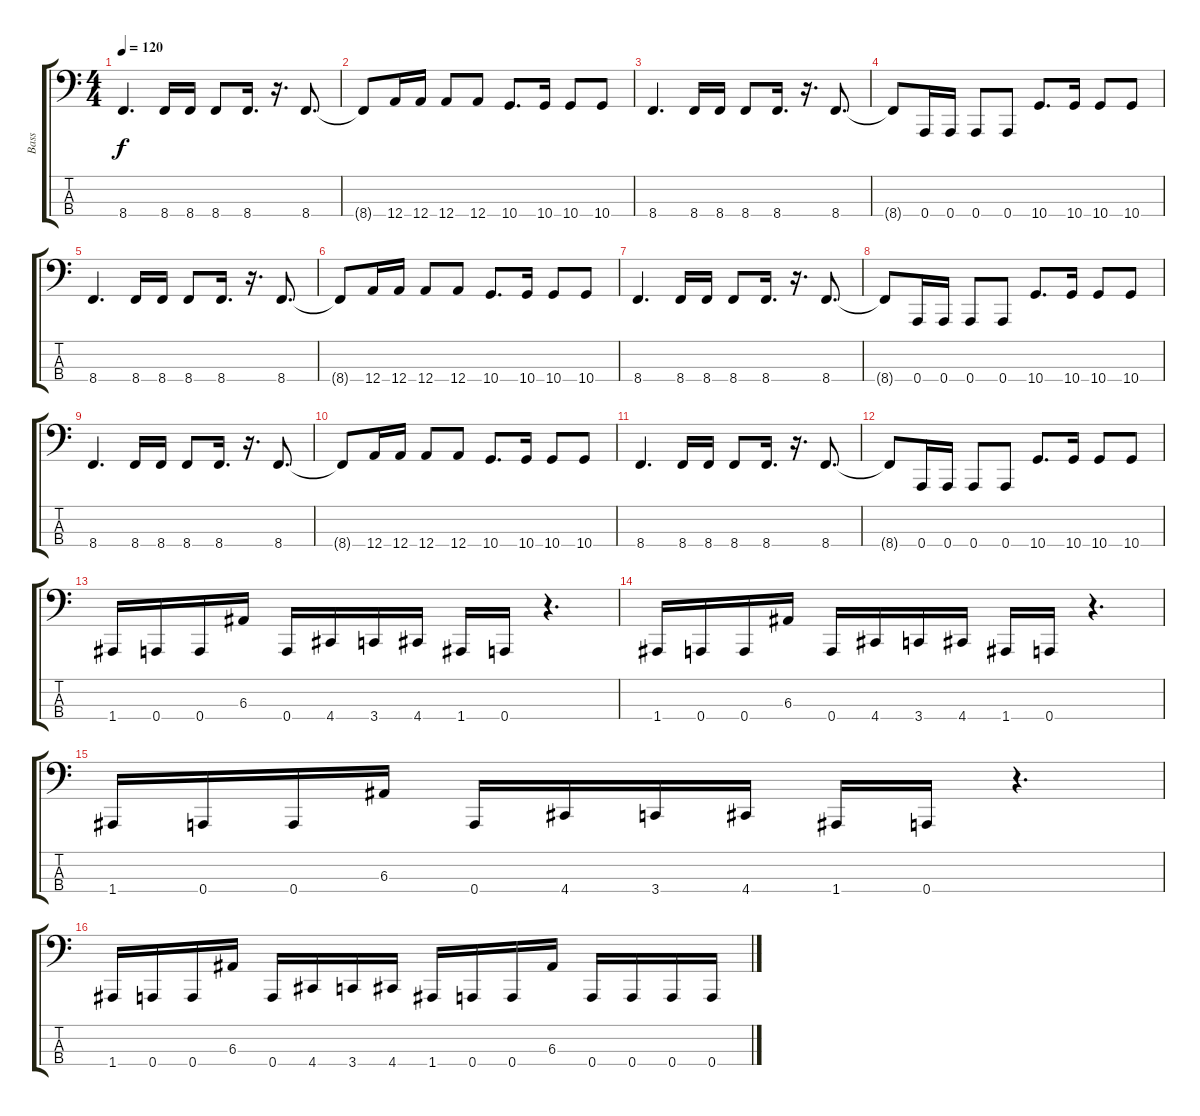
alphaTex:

\track ("Bass" "Bass") {instrument electricbasspick}
\staff {score tabs}
\tuning (D2 A1 E1 A0) {hide}
\ts (4 4)
\tempo 120
\clef f4
\ks c
8.4.4{d dy f} 8.4.16 8.4.16 8.4.8 8.4.16{d} r.16{d} 8.4.8{d} |
8.4{t}.8 12.4.16 12.4.16 12.4.8 12.4.8 10.4.8{d} 10.4.16 10.4.8 10.4.8 |
8.4.4{d} 8.4.16 8.4.16 8.4.8 8.4.16{d} r.16{d} 8.4.8{d} |
8.4{t}.8 0.4.16 0.4.16 0.4.8 0.4.8 10.4.8{d} 10.4.16 10.4.8 10.4.8 |
8.4.4{d} 8.4.16 8.4.16 8.4.8 8.4.16{d} r.16{d} 8.4.8{d} |
8.4{t}.8 12.4.16 12.4.16 12.4.8 12.4.8 10.4.8{d} 10.4.16 10.4.8 10.4.8 |
8.4.4{d} 8.4.16 8.4.16 8.4.8 8.4.16{d} r.16{d} 8.4.8{d} |
8.4{t}.8 0.4.16 0.4.16 0.4.8 0.4.8 10.4.8{d} 10.4.16 10.4.8 10.4.8 |
8.4.4{d} 8.4.16 8.4.16 8.4.8 8.4.16{d} r.16{d} 8.4.8{d} |
8.4{t}.8 12.4.16 12.4.16 12.4.8 12.4.8 10.4.8{d} 10.4.16 10.4.8 10.4.8 |
8.4.4{d} 8.4.16 8.4.16 8.4.8 8.4.16{d} r.16{d} 8.4.8{d} |
8.4{t}.8 0.4.16 0.4.16 0.4.8 0.4.8 10.4.8{d} 10.4.16 10.4.8 10.4.8 |
1.4.16 0.4.16 0.4.16 6.3.16 0.4.16 4.4.16 3.4.16 4.4.16 1.4.16 0.4.16 r.4{d} |
1.4.16 0.4.16 0.4.16 6.3.16 0.4.16 4.4.16 3.4.16 4.4.16 1.4.16 0.4.16 r.4{d} |
1.4.16 0.4.16 0.4.16 6.3.16 0.4.16 4.4.16 3.4.16 4.4.16 1.4.16 0.4.16 r.4{d} |
1.4.16 0.4.16 0.4.16 6.3.16 0.4.16 4.4.16 3.4.16 4.4.16 1.4.16 0.4.16 0.4.16 6.3.16 0.4.16 0.4.16 0.4.16 0.4.16
